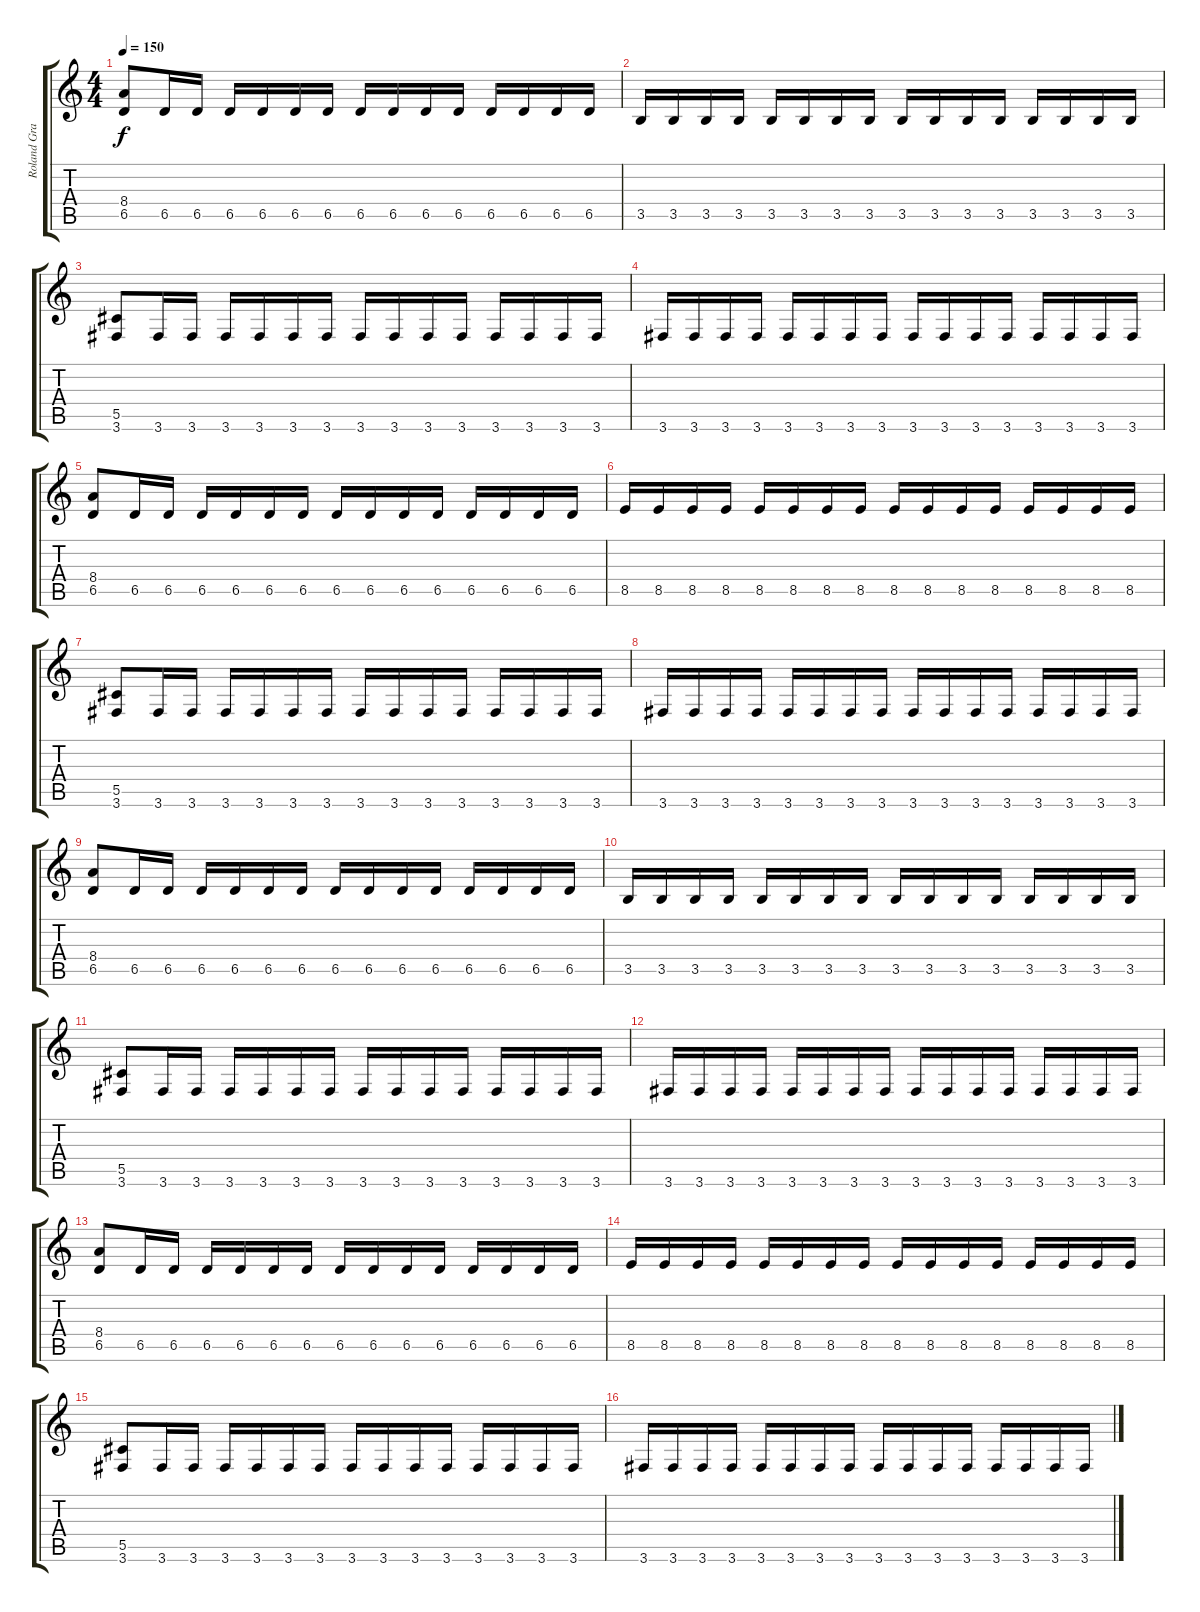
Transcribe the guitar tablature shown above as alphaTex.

\track ("Roland Grapow 2" "Roland Gra") {instrument distortionguitar}
\staff {score tabs}
\tuning (Eb4 Bb3 Gb3 Db3 Ab2 Eb2) {hide}
\ts (4 4)
\tempo 150
\clef g2
\ks c
(8.4 6.5).8{dy f} 6.5.16 6.5.16 6.5.16 6.5.16 6.5.16 6.5.16 6.5.16 6.5.16 6.5.16 6.5.16 6.5.16 6.5.16 6.5.16 6.5.16 |
3.5.16 3.5.16 3.5.16 3.5.16 3.5.16 3.5.16 3.5.16 3.5.16 3.5.16 3.5.16 3.5.16 3.5.16 3.5.16 3.5.16 3.5.16 3.5.16 |
(5.5 3.6).8 3.6.16 3.6.16 3.6.16 3.6.16 3.6.16 3.6.16 3.6.16 3.6.16 3.6.16 3.6.16 3.6.16 3.6.16 3.6.16 3.6.16 |
3.6.16 3.6.16 3.6.16 3.6.16 3.6.16 3.6.16 3.6.16 3.6.16 3.6.16 3.6.16 3.6.16 3.6.16 3.6.16 3.6.16 3.6.16 3.6.16 |
(8.4 6.5).8 6.5.16 6.5.16 6.5.16 6.5.16 6.5.16 6.5.16 6.5.16 6.5.16 6.5.16 6.5.16 6.5.16 6.5.16 6.5.16 6.5.16 |
8.5.16 8.5.16 8.5.16 8.5.16 8.5.16 8.5.16 8.5.16 8.5.16 8.5.16 8.5.16 8.5.16 8.5.16 8.5.16 8.5.16 8.5.16 8.5.16 |
(5.5 3.6).8 3.6.16 3.6.16 3.6.16 3.6.16 3.6.16 3.6.16 3.6.16 3.6.16 3.6.16 3.6.16 3.6.16 3.6.16 3.6.16 3.6.16 |
3.6.16 3.6.16 3.6.16 3.6.16 3.6.16 3.6.16 3.6.16 3.6.16 3.6.16 3.6.16 3.6.16 3.6.16 3.6.16 3.6.16 3.6.16 3.6.16 |
(8.4 6.5).8 6.5.16 6.5.16 6.5.16 6.5.16 6.5.16 6.5.16 6.5.16 6.5.16 6.5.16 6.5.16 6.5.16 6.5.16 6.5.16 6.5.16 |
3.5.16 3.5.16 3.5.16 3.5.16 3.5.16 3.5.16 3.5.16 3.5.16 3.5.16 3.5.16 3.5.16 3.5.16 3.5.16 3.5.16 3.5.16 3.5.16 |
(5.5 3.6).8 3.6.16 3.6.16 3.6.16 3.6.16 3.6.16 3.6.16 3.6.16 3.6.16 3.6.16 3.6.16 3.6.16 3.6.16 3.6.16 3.6.16 |
3.6.16 3.6.16 3.6.16 3.6.16 3.6.16 3.6.16 3.6.16 3.6.16 3.6.16 3.6.16 3.6.16 3.6.16 3.6.16 3.6.16 3.6.16 3.6.16 |
(8.4 6.5).8 6.5.16 6.5.16 6.5.16 6.5.16 6.5.16 6.5.16 6.5.16 6.5.16 6.5.16 6.5.16 6.5.16 6.5.16 6.5.16 6.5.16 |
8.5.16 8.5.16 8.5.16 8.5.16 8.5.16 8.5.16 8.5.16 8.5.16 8.5.16 8.5.16 8.5.16 8.5.16 8.5.16 8.5.16 8.5.16 8.5.16 |
(5.5 3.6).8 3.6.16 3.6.16 3.6.16 3.6.16 3.6.16 3.6.16 3.6.16 3.6.16 3.6.16 3.6.16 3.6.16 3.6.16 3.6.16 3.6.16 |
3.6.16 3.6.16 3.6.16 3.6.16 3.6.16 3.6.16 3.6.16 3.6.16 3.6.16 3.6.16 3.6.16 3.6.16 3.6.16 3.6.16 3.6.16 3.6.16
